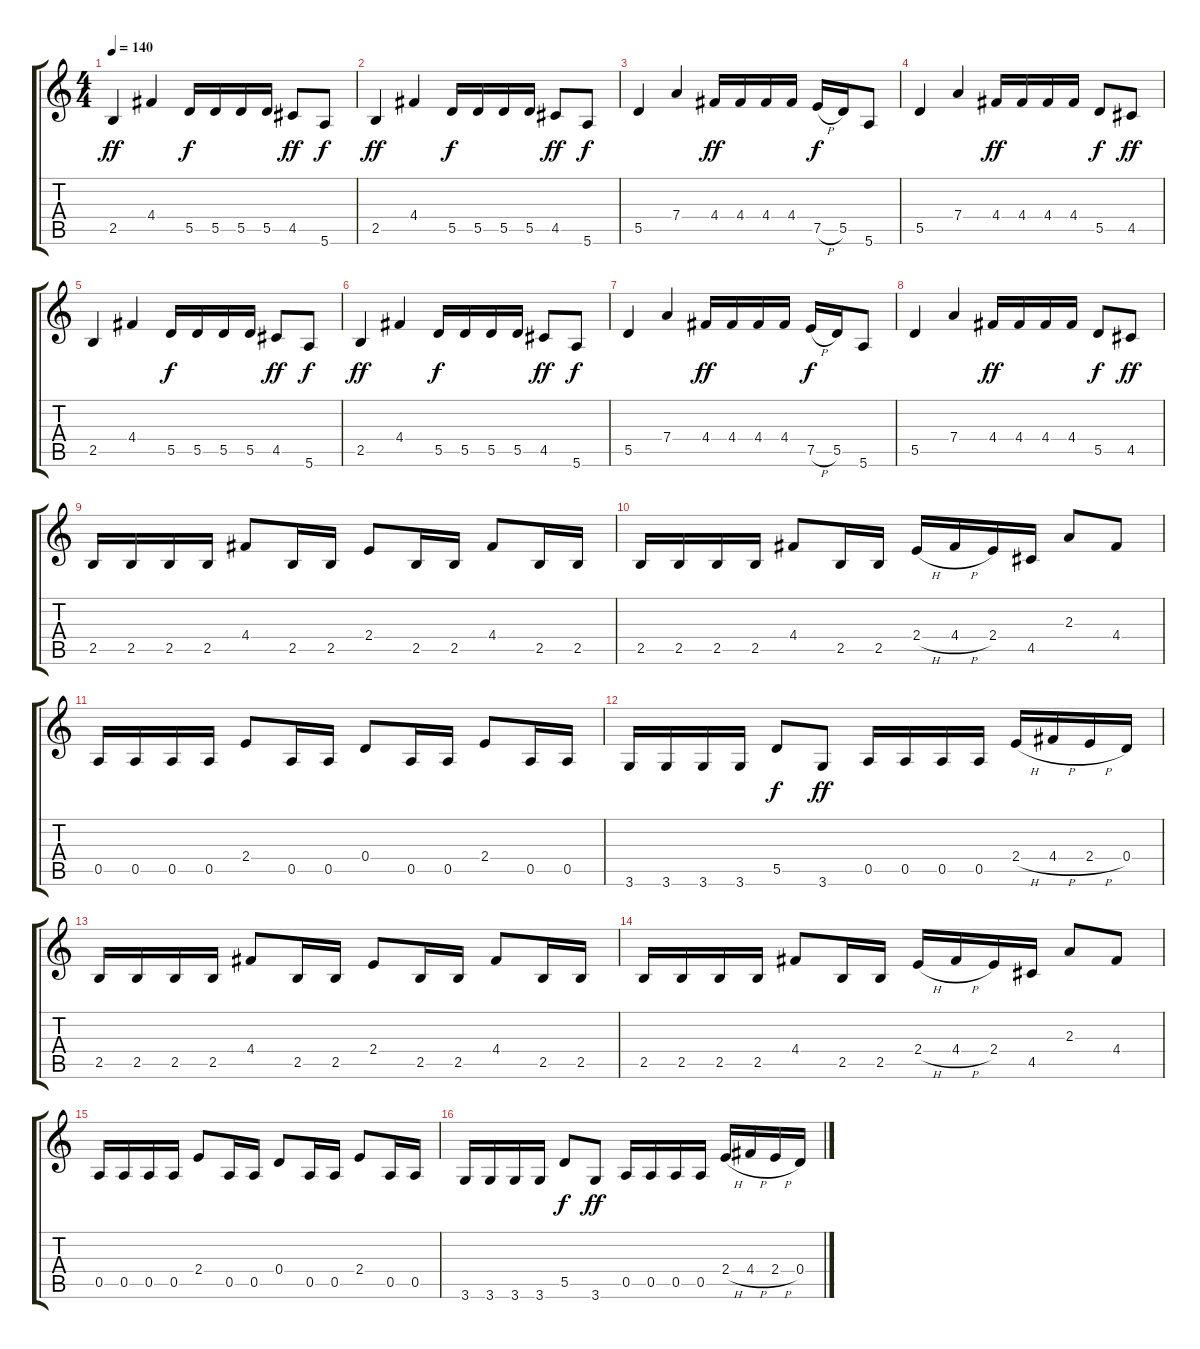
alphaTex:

\track "" {instrument distortionguitar}
\staff {score tabs}
\tuning (E4 B3 G3 D3 A2 E2) {hide}
\ts (4 4)
\tempo 140
\clef g2
\ks c
2.5.4{dy ff instrument distortionguitar} 4.4.4 5.5.16{dy f} 5.5.16 5.5.16 5.5.16 4.5.8{dy ff} 5.6.8{dy f} |
2.5.4{dy ff} 4.4.4 5.5.16{dy f} 5.5.16 5.5.16 5.5.16 4.5.8{dy ff} 5.6.8{dy f} |
5.5.4 7.4.4 4.4.16{dy ff} 4.4.16 4.4.16 4.4.16 7.5{h}.16{dy f} 5.5.16 5.6.8 |
5.5.4 7.4.4 4.4.16{dy ff} 4.4.16 4.4.16 4.4.16 5.5.8{dy f} 4.5.8{dy ff} |
2.5.4 4.4.4 5.5.16{dy f} 5.5.16 5.5.16 5.5.16 4.5.8{dy ff} 5.6.8{dy f} |
2.5.4{dy ff} 4.4.4 5.5.16{dy f} 5.5.16 5.5.16 5.5.16 4.5.8{dy ff} 5.6.8{dy f} |
5.5.4 7.4.4 4.4.16{dy ff} 4.4.16 4.4.16 4.4.16 7.5{h}.16{dy f} 5.5.16 5.6.8 |
5.5.4 7.4.4 4.4.16{dy ff} 4.4.16 4.4.16 4.4.16 5.5.8{dy f} 4.5.8{dy ff} |
2.5.16 2.5.16 2.5.16 2.5.16 4.4.8 2.5.16 2.5.16 2.4.8 2.5.16 2.5.16 4.4.8 2.5.16 2.5.16 |
2.5.16 2.5.16 2.5.16 2.5.16 4.4.8 2.5.16 2.5.16 2.4{h}.16 4.4{h}.16 2.4.16 4.5.16 2.3.8 4.4.8 |
0.5.16 0.5.16 0.5.16 0.5.16 2.4.8 0.5.16 0.5.16 0.4.8 0.5.16 0.5.16 2.4.8 0.5.16 0.5.16 |
3.6.16 3.6.16 3.6.16 3.6.16 5.5.8{dy f} 3.6.8{dy ff} 0.5.16 0.5.16 0.5.16 0.5.16 2.4{h}.16 4.4{h}.16 2.4{h}.16 0.4.16 |
2.5.16 2.5.16 2.5.16 2.5.16 4.4.8 2.5.16 2.5.16 2.4.8 2.5.16 2.5.16 4.4.8 2.5.16 2.5.16 |
2.5.16 2.5.16 2.5.16 2.5.16 4.4.8 2.5.16 2.5.16 2.4{h}.16 4.4{h}.16 2.4.16 4.5.16 2.3.8 4.4.8 |
0.5.16 0.5.16 0.5.16 0.5.16 2.4.8 0.5.16 0.5.16 0.4.8 0.5.16 0.5.16 2.4.8 0.5.16 0.5.16 |
3.6.16 3.6.16 3.6.16 3.6.16 5.5.8{dy f} 3.6.8{dy ff} 0.5.16 0.5.16 0.5.16 0.5.16 2.4{h}.16 4.4{h}.16 2.4{h}.16 0.4.16
